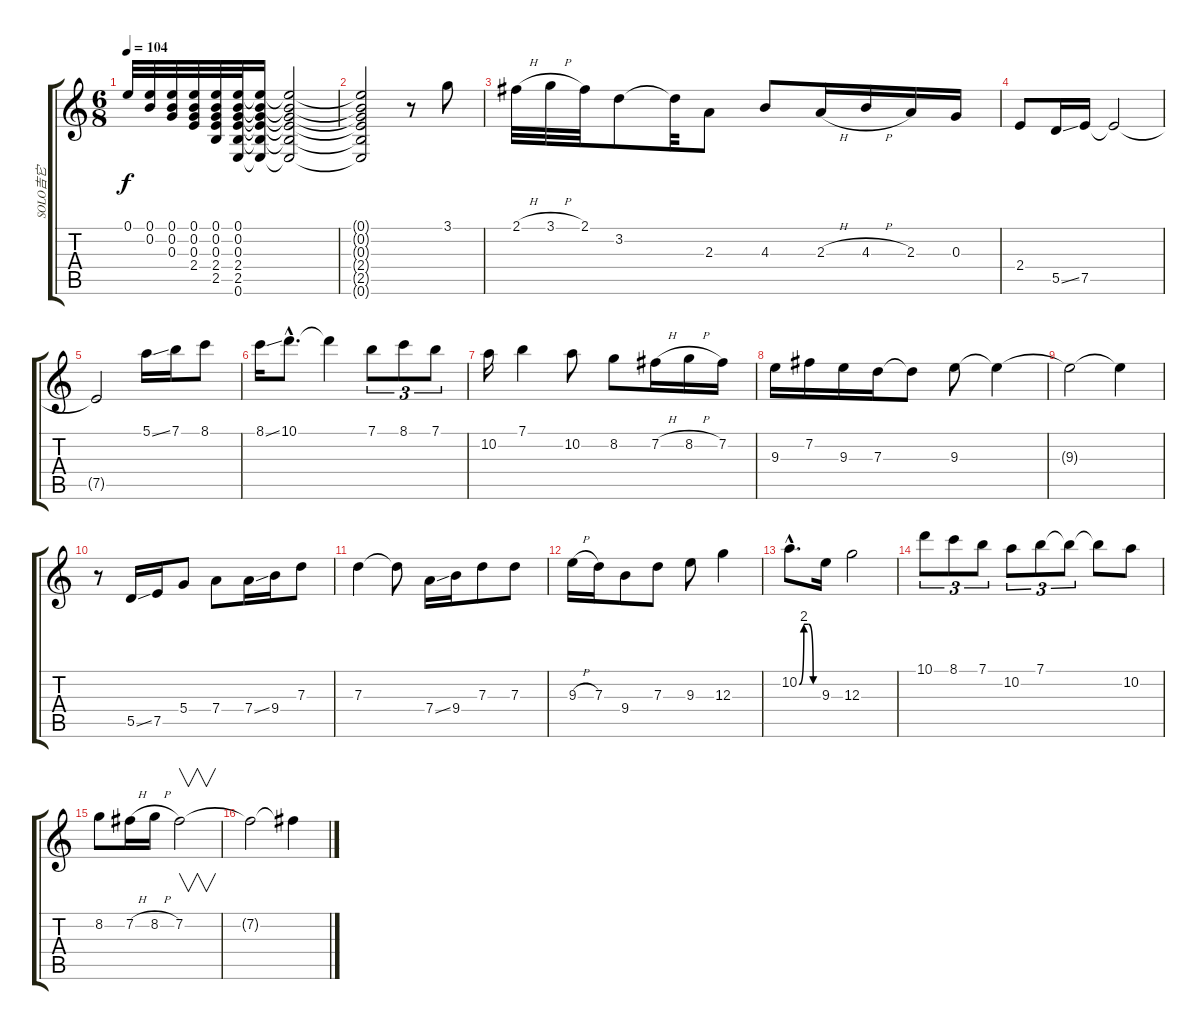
\track ("SOLO吉它" "SOLO吉它") {instrument acousticguitarsteel}
\staff {score tabs}
\tuning (E4 B3 G3 D3 A2 E2) {hide}
\ts (6 8)
\tempo 104
\clef g2
\ks c
0.1.32{dy f instrument acousticguitarsteel} (0.1 0.2).32 (0.1 0.2 0.3).32 (0.1 0.2 0.3 2.4).32 (0.1 0.2 0.3 2.4 2.5).32 (0.1 0.2 0.3 2.4 2.5 0.6).32 (0.1{t} 0.2{t} 0.3{t} 2.4{t} 2.5{t} 0.6{t}).16 (0.1{t} 0.2{t} 0.3{t} 2.4{t} 2.5{t} 0.6{t}).2 |
(0.1{t} 0.2{t} 0.3{t} 2.4{t} 2.5{t} 0.6{t}).2 r.8 3.1.8 |
2.1{h}.32 3.1{h}.32 2.1.32 3.2.8 3.2{t}.32 2.3.8 4.3.8 2.3{h}.16 4.3{h}.16 2.3.16 0.3.16 |
2.4.8 5.5{ss}.16 7.5.16 7.5{t}.2 |
7.5{t}.2 5.1{ss}.16 7.1.16 8.1.8 |
8.1{ss}.16 10.1{hac}.8{d} 10.1{t}.4 7.1.8{tu (3 2)} 8.1.8{tu (3 2)} 7.1.8{tu (3 2)} |
10.2.16 7.1.4 10.2.8 8.2.8 7.2{h}.16 8.2{h}.16 7.2.16 |
9.3.16 7.2.16 9.3.16 7.3.16 7.3{t}.8 9.3.8 9.3{t}.4 |
9.3{t}.2 9.3{t}.4 |
r.8 5.5{ss}.16 7.5.16 5.4.8 7.4.8 7.4{ss}.16 9.4.16 7.3.8 |
7.3.4 7.3{t}.8 7.4{ss}.16 9.4.16 7.3.8 7.3.8 |
9.3{h}.16 7.3.16 9.4.8 7.3.8 9.3.8 12.3.4 |
10.2{be (custom 0 0 15 8 30 8 45 0 60 0) hac}.8{d} 9.3.16 12.3.2 |
10.1.8{tu (3 2)} 8.1.8{tu (3 2)} 7.1.8{tu (3 2)} 10.2.8{tu (3 2)} 7.1.8{tu (3 2)} 7.1{t}.8{tu (3 2)} 7.1{t}.8 10.2.8 |
8.2.8 7.2{h}.16 8.2{h}.16 7.2.2{v} |
7.2{t}.2 7.2{t}.4
